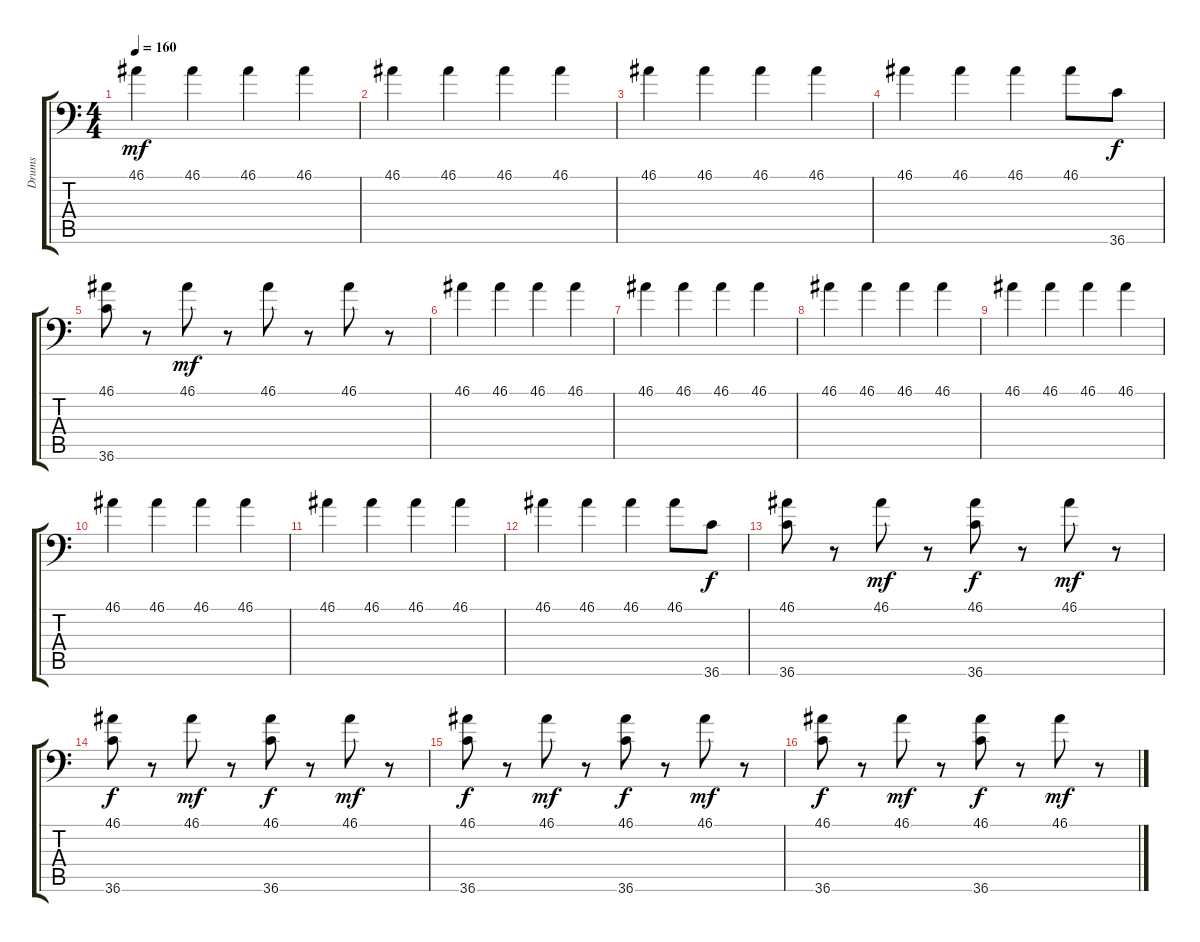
\track ("Drums" "Drums") {instrument acousticgrandpiano}
\staff {score tabs}
\tuning (C-1 C-1 C-1 C-1 C-1 C-1) {hide}
\ts (4 4)
\tempo 160
\clef f4
\ks c
46.1.4{dy mf} 46.1.4 46.1.4 46.1.4 |
46.1.4 46.1.4 46.1.4 46.1.4 |
46.1.4 46.1.4 46.1.4 46.1.4 |
46.1.4 46.1.4 46.1.4 46.1.8 36.6.8{dy f} |
(46.1 36.6).8 r.8 46.1.8{dy mf} r.8 46.1.8 r.8 46.1.8 r.8 |
46.1.4 46.1.4 46.1.4 46.1.4 |
46.1.4 46.1.4 46.1.4 46.1.4 |
46.1.4 46.1.4 46.1.4 46.1.4 |
46.1.4 46.1.4 46.1.4 46.1.4 |
46.1.4 46.1.4 46.1.4 46.1.4 |
46.1.4 46.1.4 46.1.4 46.1.4 |
46.1.4 46.1.4 46.1.4 46.1.8 36.6.8{dy f} |
(46.1 36.6).8 r.8 46.1.8{dy mf} r.8 (46.1 36.6).8{dy f} r.8 46.1.8{dy mf} r.8 |
(46.1 36.6).8{dy f} r.8 46.1.8{dy mf} r.8 (46.1 36.6).8{dy f} r.8 46.1.8{dy mf} r.8 |
(46.1 36.6).8{dy f} r.8 46.1.8{dy mf} r.8 (46.1 36.6).8{dy f} r.8 46.1.8{dy mf} r.8 |
(46.1 36.6).8{dy f} r.8 46.1.8{dy mf} r.8 (46.1 36.6).8{dy f} r.8 46.1.8{dy mf} r.8
